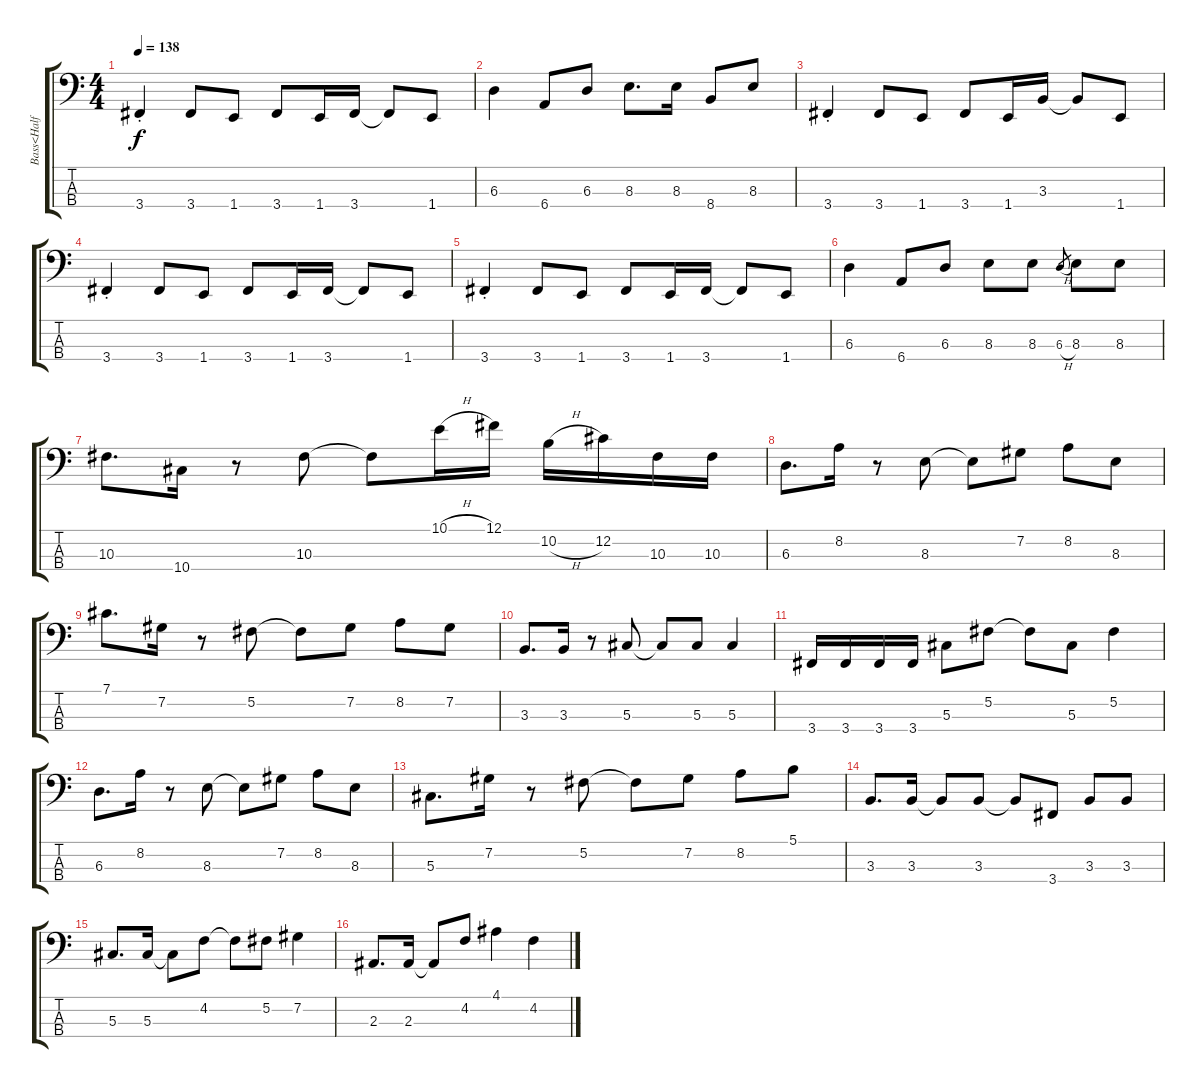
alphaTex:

\track ("Bass<Half Down>" "Bass<Half ") {instrument electricbasspick}
\staff {score tabs}
\tuning (Gb2 Db2 Ab1 Eb1) {hide}
\ts (4 4)
\tempo 138
\clef f4
\ks c
3.4{st}.4{dy f} 3.4.8 1.4.8 3.4.8 1.4.16 3.4.16 3.4{t}.8 1.4.8 |
6.3.4 6.4.8 6.3.8 8.3.8{d} 8.3.16 8.4.8 8.3.8 |
3.4{st}.4 3.4.8 1.4.8 3.4.8 1.4.16 3.3.16 3.3{t}.8 1.4.8 |
3.4{st}.4 3.4.8 1.4.8 3.4.8 1.4.16 3.4.16 3.4{t}.8 1.4.8 |
3.4{st}.4 3.4.8 1.4.8 3.4.8 1.4.16 3.4.16 3.4{t}.8 1.4.8 |
6.3.4 6.4.8 6.3.8 8.3.8 8.3.8 6.3{h}.8{gr} 8.3.8 8.3.8 |
10.3.8{d} 10.4.16 r.8 10.3.8 10.3{t}.8 10.1{h}.16 12.1.16 10.2{h}.16 12.2.16 10.3.16 10.3.16 |
6.3.8{d} 8.2.16 r.8 8.3.8 8.3{t}.8 7.2.8 8.2.8 8.3.8 |
7.1.8{d} 7.2.16 r.8 5.2.8 5.2{t}.8 7.2.8 8.2.8 7.2.8 |
3.3.8{d} 3.3.16 r.8 5.3.8 5.3{t}.8 5.3.8 5.3.4 |
3.4.16 3.4.16 3.4.16 3.4.16 5.3.8 5.2.8 5.2{t}.8 5.3.8 5.2.4 |
6.3.8{d} 8.2.16 r.8 8.3.8 8.3{t}.8 7.2.8 8.2.8 8.3.8 |
5.3.8{d} 7.2.16 r.8 5.2.8 5.2{t}.8 7.2.8 8.2.8 5.1.8 |
3.3.8{d} 3.3.16 3.3{t}.8 3.3.8 3.3{t}.8 3.4.8 3.3.8 3.3.8 |
5.3.8{d} 5.3.16 5.3{t}.8 4.2.8 4.2{t}.8 5.2.8 7.2.4 |
2.3.8{d} 2.3.16 2.3{t}.8 4.2.8 4.1.4 4.2.4
